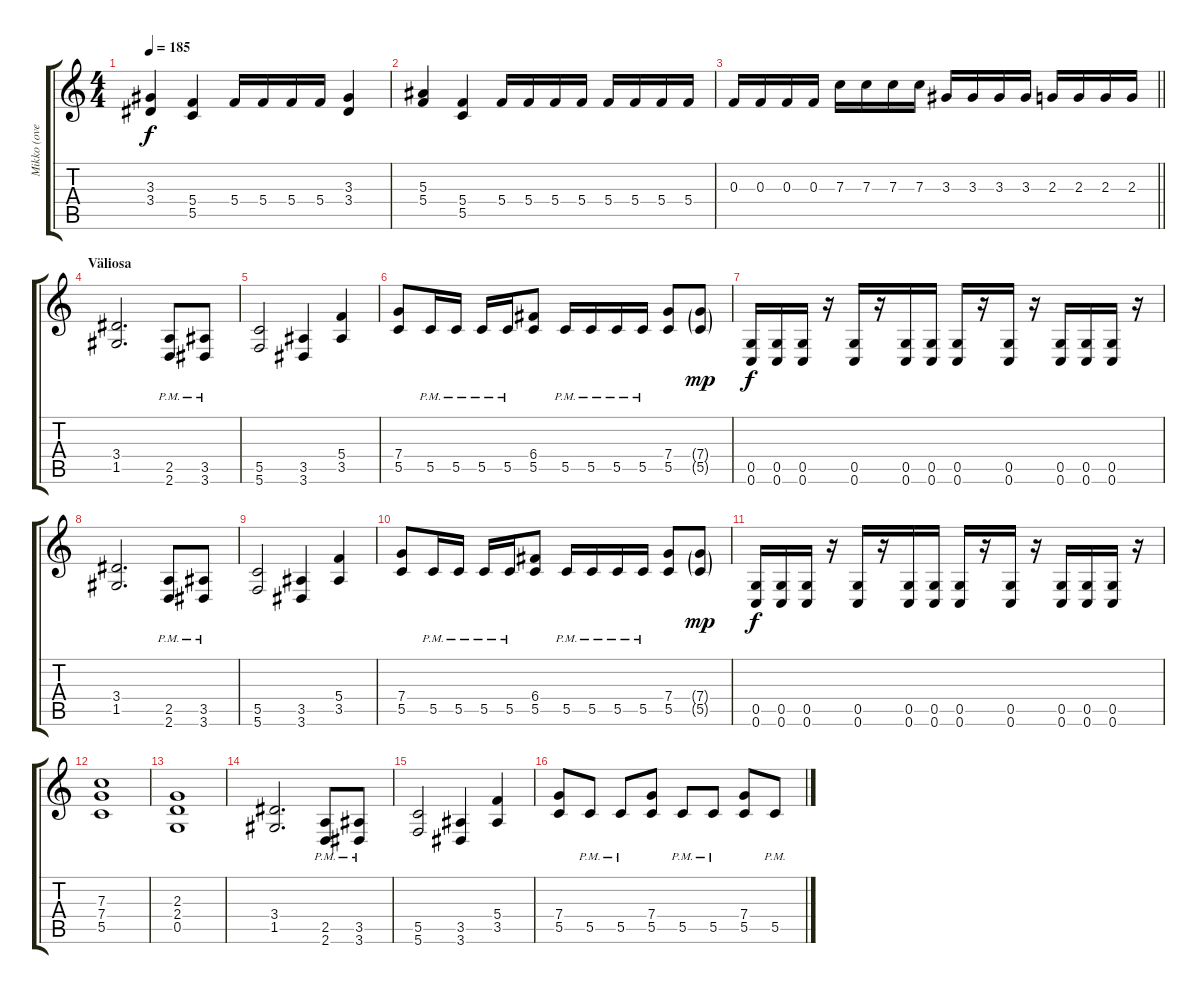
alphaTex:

\track ("Mikko (overdub)" "Mikko (ove") {instrument overdrivenguitar}
\staff {score tabs}
\tuning (D4 A3 F3 C3 G2 C2) {hide}
\ts (4 4)
\tempo 185
\clef g2
\ks c
(3.3 3.4).4{dy f} (5.4 5.5).4 5.4.16 5.4.16 5.4.16 5.4.16 (3.3 3.4).4 |
(5.3 5.4).4 (5.4 5.5).4 5.4.16 5.4.16 5.4.16 5.4.16 5.4.16 5.4.16 5.4.16 5.4.16 |
\barLineRight lightlight
0.3.16 0.3.16 0.3.16 0.3.16 7.3.16 7.3.16 7.3.16 7.3.16 3.3.16 3.3.16 3.3.16 3.3.16 2.3.16 2.3.16 2.3.16 2.3.16 |
\section ("" "Väliosa")
(3.4 1.5).2{d} (2.5{pm} 2.6{pm}).8 (3.5{pm} 3.6{pm}).8 |
(5.5 5.6).2 (3.5 3.6).4 (5.4 3.5).4 |
(7.4 5.5).8 5.5{pm}.16 5.5{pm}.16 5.5{pm}.16 5.5{pm}.16 (6.4 5.5).8 5.5{pm}.16 5.5{pm}.16 5.5{pm}.16 5.5{pm}.16 (7.4 5.5).8 (7.4{g} 5.5{g}).8{dy mp} |
(0.5 0.6).16{dy f} (0.5 0.6).16 (0.5 0.6).16 r.16 (0.5 0.6).16 r.16 (0.5 0.6).16 (0.5 0.6).16 (0.5 0.6).16 r.16 (0.5 0.6).16 r.16 (0.5 0.6).16 (0.5 0.6).16 (0.5 0.6).16 r.16 |
(3.4 1.5).2{d} (2.5{pm} 2.6{pm}).8 (3.5{pm} 3.6{pm}).8 |
(5.5 5.6).2 (3.5 3.6).4 (5.4 3.5).4 |
(7.4 5.5).8 5.5{pm}.16 5.5{pm}.16 5.5{pm}.16 5.5{pm}.16 (6.4 5.5).8 5.5{pm}.16 5.5{pm}.16 5.5{pm}.16 5.5{pm}.16 (7.4 5.5).8 (7.4{g} 5.5{g}).8{dy mp} |
(0.5 0.6).16{dy f} (0.5 0.6).16 (0.5 0.6).16 r.16 (0.5 0.6).16 r.16 (0.5 0.6).16 (0.5 0.6).16 (0.5 0.6).16 r.16 (0.5 0.6).16 r.16 (0.5 0.6).16 (0.5 0.6).16 (0.5 0.6).16 r.16 |
(7.3 7.4 5.5).1 |
(2.3 2.4 0.5).1 |
(3.4 1.5).2{d} (2.5{pm} 2.6{pm}).8 (3.5{pm} 3.6{pm}).8 |
(5.5 5.6).2 (3.5 3.6).4 (5.4 3.5).4 |
(7.4 5.5).8 5.5{pm}.8 5.5{pm}.8 (7.4 5.5).8 5.5{pm}.8 5.5{pm}.8 (7.4 5.5).8 5.5{pm}.8
